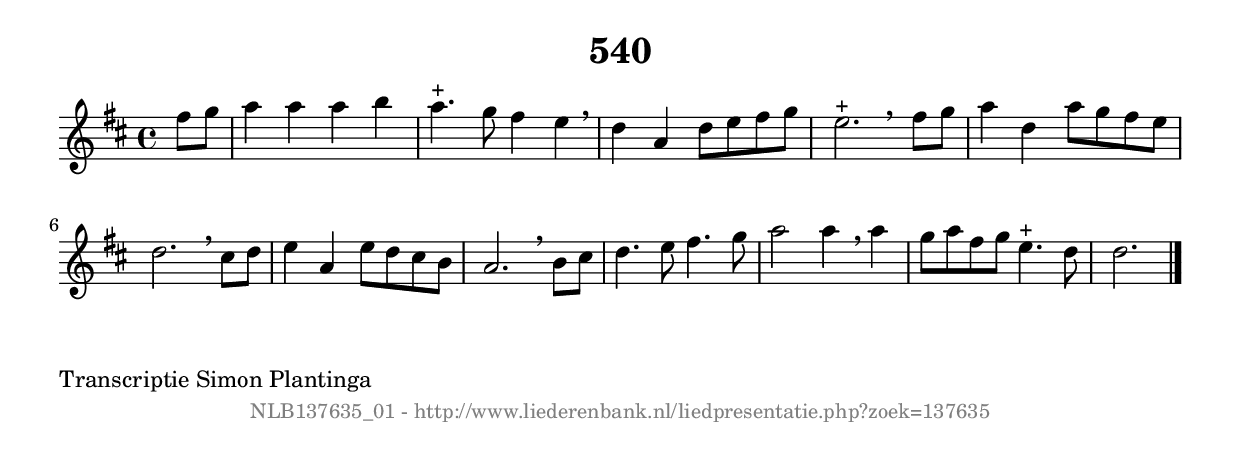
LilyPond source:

%
% produced by wce2krn 1.64 (7 June 2014)
%
\version"2.16"
#(append! paper-alist '(("long" . (cons (* 210 mm) (* 2000 mm)))))
#(set-default-paper-size "long")
sb = {\breathe}
mBreak = {\breathe }
bBreak = {\breathe }
x = {\once\override NoteHead #'style = #'cross }
gl=\glissando
itime={\override Staff.TimeSignature #'stencil = ##f }
ficta = {\once\set suggestAccidentals = ##t}
fine = {\once\override Score.RehearsalMark #'self-alignment-X = #1 \mark \markup {\italic{Fine}}}
dc = {\once\override Score.RehearsalMark #'self-alignment-X = #1 \mark \markup {\italic{D.C.}}}
dcf = {\once\override Score.RehearsalMark #'self-alignment-X = #1 \mark \markup {\italic{D.C. al Fine}}}
dcc = {\once\override Score.RehearsalMark #'self-alignment-X = #1 \mark \markup {\italic{D.C. al Coda}}}
ds = {\once\override Score.RehearsalMark #'self-alignment-X = #1 \mark \markup {\italic{D.S.}}}
dsf = {\once\override Score.RehearsalMark #'self-alignment-X = #1 \mark \markup {\italic{D.S. al Fine}}}
dsc = {\once\override Score.RehearsalMark #'self-alignment-X = #1 \mark \markup {\italic{D.S. al Coda}}}
pv = {\set Score.repeatCommands = #'((volta "1"))}
sv = {\set Score.repeatCommands = #'((volta "2"))}
tv = {\set Score.repeatCommands = #'((volta "3"))}
qv = {\set Score.repeatCommands = #'((volta "4"))}
xv = {\set Score.repeatCommands = #'((volta #f))}
\header{ tagline = ""
title = "540"
}
\score {{
\key d \major
\relative g'
{
\set melismaBusyProperties = #'()
\partial 32*8
\time 4/4
\tempo 4=120
\override Score.MetronomeMark #'transparent = ##t
\override Score.RehearsalMark #'break-visibility = #(vector #t #t #f)
fis'8 g8 | a4 a4 a4 b4 | a4.^"+" g8 fis4 e4 \sb | d4 a4 d8 e8 fis8 g8 | e2.^"+" \bar ":|:" \bBreak
fis8 g8 | a4 d,4 a'8 g8 fis8 e8 | d2. \sb cis8 d8 | e4 a,4 e'8 d8 cis8 b8 | a2. \mBreak
b8 cis8 | d4. e8 fis4. g8 | a2 a4 \sb a4 | g8 a8 fis8 g8 e4.^"+" d8 | d2. \bar "|."
 }}
 \midi { }
 \layout {
            indent = 0.0\cm
}
}
\markup { \wordwrap-string #" 
Transcriptie Simon Plantinga
"}
\markup { \vspace #0 } \markup { \with-color #grey \fill-line { \center-column { \smaller "NLB137635_01 - http://www.liederenbank.nl/liedpresentatie.php?zoek=137635" } } }
